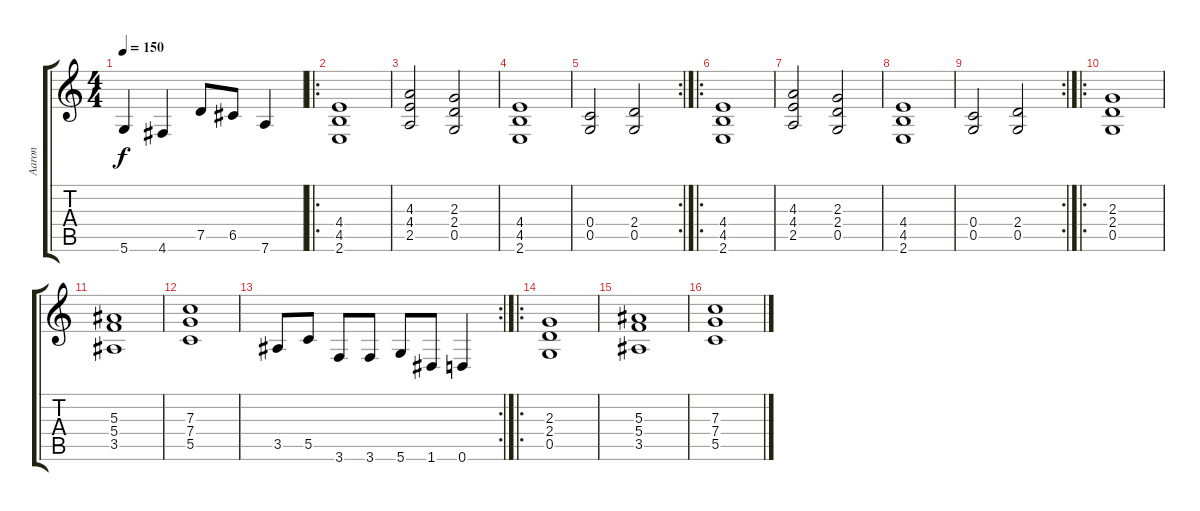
\track ("Aaron" "Aaron") {instrument distortionguitar}
\staff {score tabs}
\tuning (D4 A3 F3 C3 G2 D2) {hide}
\ts (4 4)
\tempo 150
\clef g2
\ks c
5.6.4{dy f} 4.6.4 7.5.8 6.5.8 7.6.4 |
\ro
(4.4 4.5 2.6).1 |
(4.3 4.4 2.5).2 (2.3 2.4 0.5).2 |
(4.4 4.5 2.6).1 |
\rc 2
(0.4 0.5).2 (2.4 0.5).2 |
\ro
(4.4 4.5 2.6).1 |
(4.3 4.4 2.5).2 (2.3 2.4 0.5).2 |
(4.4 4.5 2.6).1 |
\rc 2
(0.4 0.5).2 (2.4 0.5).2 |
\ro
(2.3 2.4 0.5).1 |
(5.3 5.4 3.5).1 |
(7.3 7.4 5.5).1 |
\rc 2
3.5.8 5.5.8 3.6.8 3.6.8 5.6.8 1.6.8 0.6.4 |
\ro
(2.3 2.4 0.5).1 |
(5.3 5.4 3.5).1 |
(7.3 7.4 5.5).1
